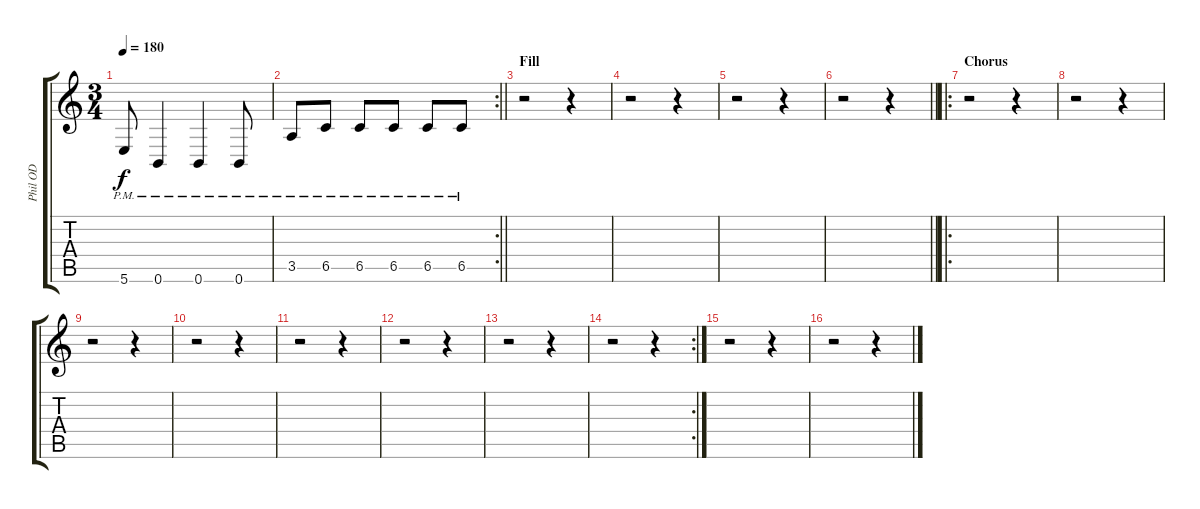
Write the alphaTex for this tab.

\track ("Phil OD" "Phil OD") {instrument overdrivenguitar}
\staff {score tabs}
\tuning (Db4 Ab3 E3 B2 Gb2 B1) {hide}
\ts (3 4)
\tempo 180
\clef g2
\ks c
5.6{pm}.8{dy f} 0.6{pm}.4 0.6{pm}.4 0.6{pm}.8 |
\rc 2
\barLineRight lightlight
3.5{pm}.8 6.5{pm}.8 6.5{pm}.8 6.5{pm}.8 6.5{pm}.8 6.5{pm}.8 |
\section ("" "Fill")
r.2 r.4 |
r.2 r.4 |
r.2 r.4 |
\barLineRight lightlight
r.2 r.4 |
\ro
\section ("" "Chorus")
r.2 r.4 |
r.2 r.4 |
r.2 r.4 |
r.2 r.4 |
r.2 r.4 |
r.2 r.4 |
r.2 r.4 |
\rc 2
r.2 r.4 |
r.2 r.4 |
r.2 r.4
